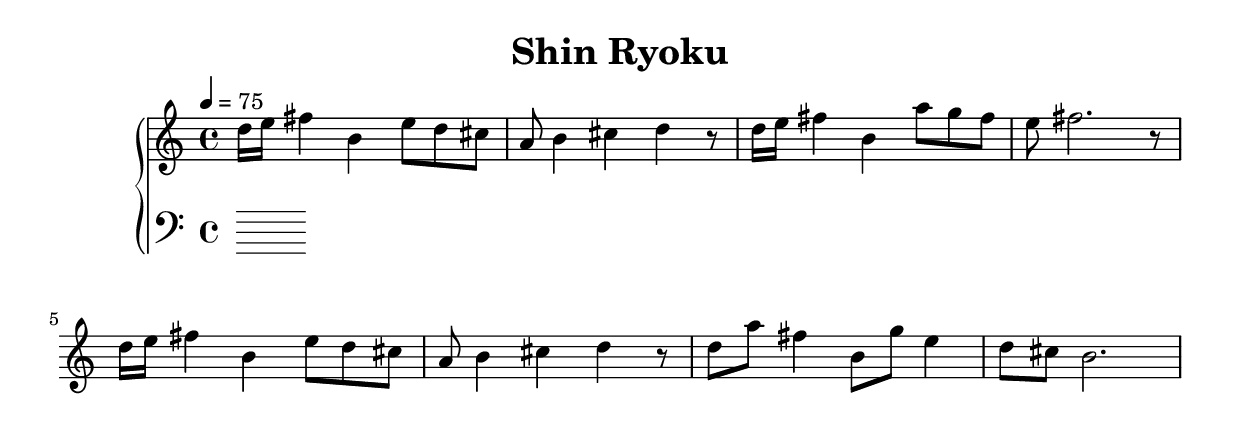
\version "2.10.0"

\header {
  title = "Shin Ryoku"
}

\score {
  \relative c'' {
    \new PianoStaff <<
      \new Staff {
        \clef treble
        \tempo 4 = 75
        \time 4/4

        d16 e fis4 b, e8 d cis | a b4 cis d r8 |
        d16 e fis4 b, a'8 g fis | e fis2. r8 |
        d16 e fis4 b, e8 d cis | a b4 cis d r8 |
        d8 a' fis4 b,8 g' e4 | d8 cis b2. |
      }

      \new Staff {
        \clef bass
      }
    >>
  }

  \layout { }
  \midi { }
}
